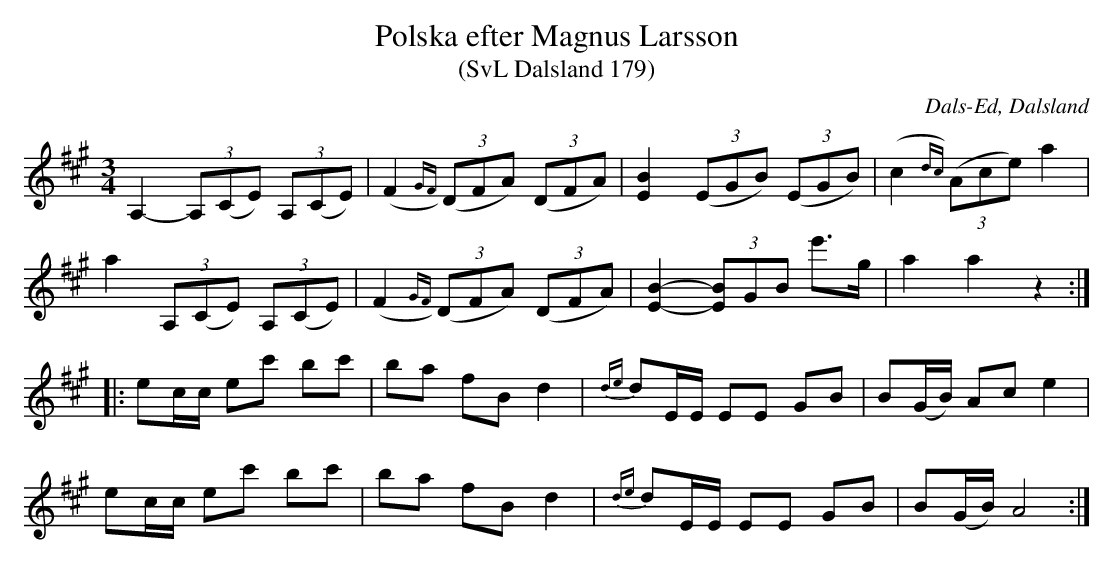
X:1
T:Polska efter Magnus Larsson
T:(SvL Dalsland 179)
O:Dals-Ed, Dalsland
M:3/4
L:1/8
K:A
A,2- (3A,(CE) (3A,(CE)|(F2{GF}) (3(DFA) (3(DFA)|[EB]2 (3(EGB) (3(EGB)|(c2{dc}) (3(Ace) a2|
a2 (3A,(CE) (3A,(CE)|(F2{GF}) (3(DFA) (3(DFA)|[EB]2- (3[EB]GB e'>g|a2 a2 z2:|
|:ec/c/ ec' bc'|ba fB d2|{de}dE/E/ EE GB|B(G/B/) Ac e2|
ec/c/ ec' bc'|ba fB d2|{de}dE/E/ EE GB|B(G/B/) A4:|
